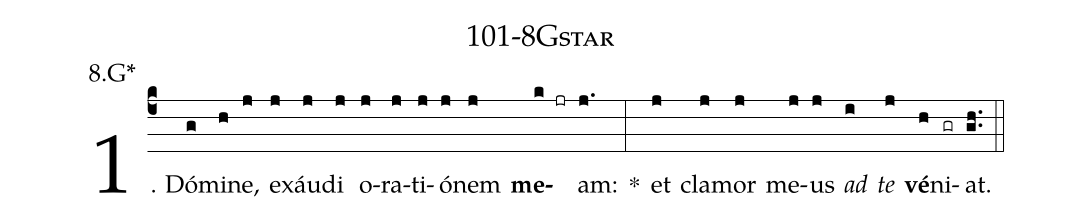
name: 101-8Gstar;
annotation: 8.G*;
%%
(c4)1. Dó(g)mi(h)ne,(j) ex(j)áu(j)di(j) o(j)ra(j)ti(j)ó(j)nem(j) <b>me</b>(k jr)am:(j.) *(:) et(j) cla(j)mor(j) me(j)us(j) <i>ad</i>(i) <i>te</i>(j) <b>vé</b>(h)ni(gr)at.(gh..) (::)
